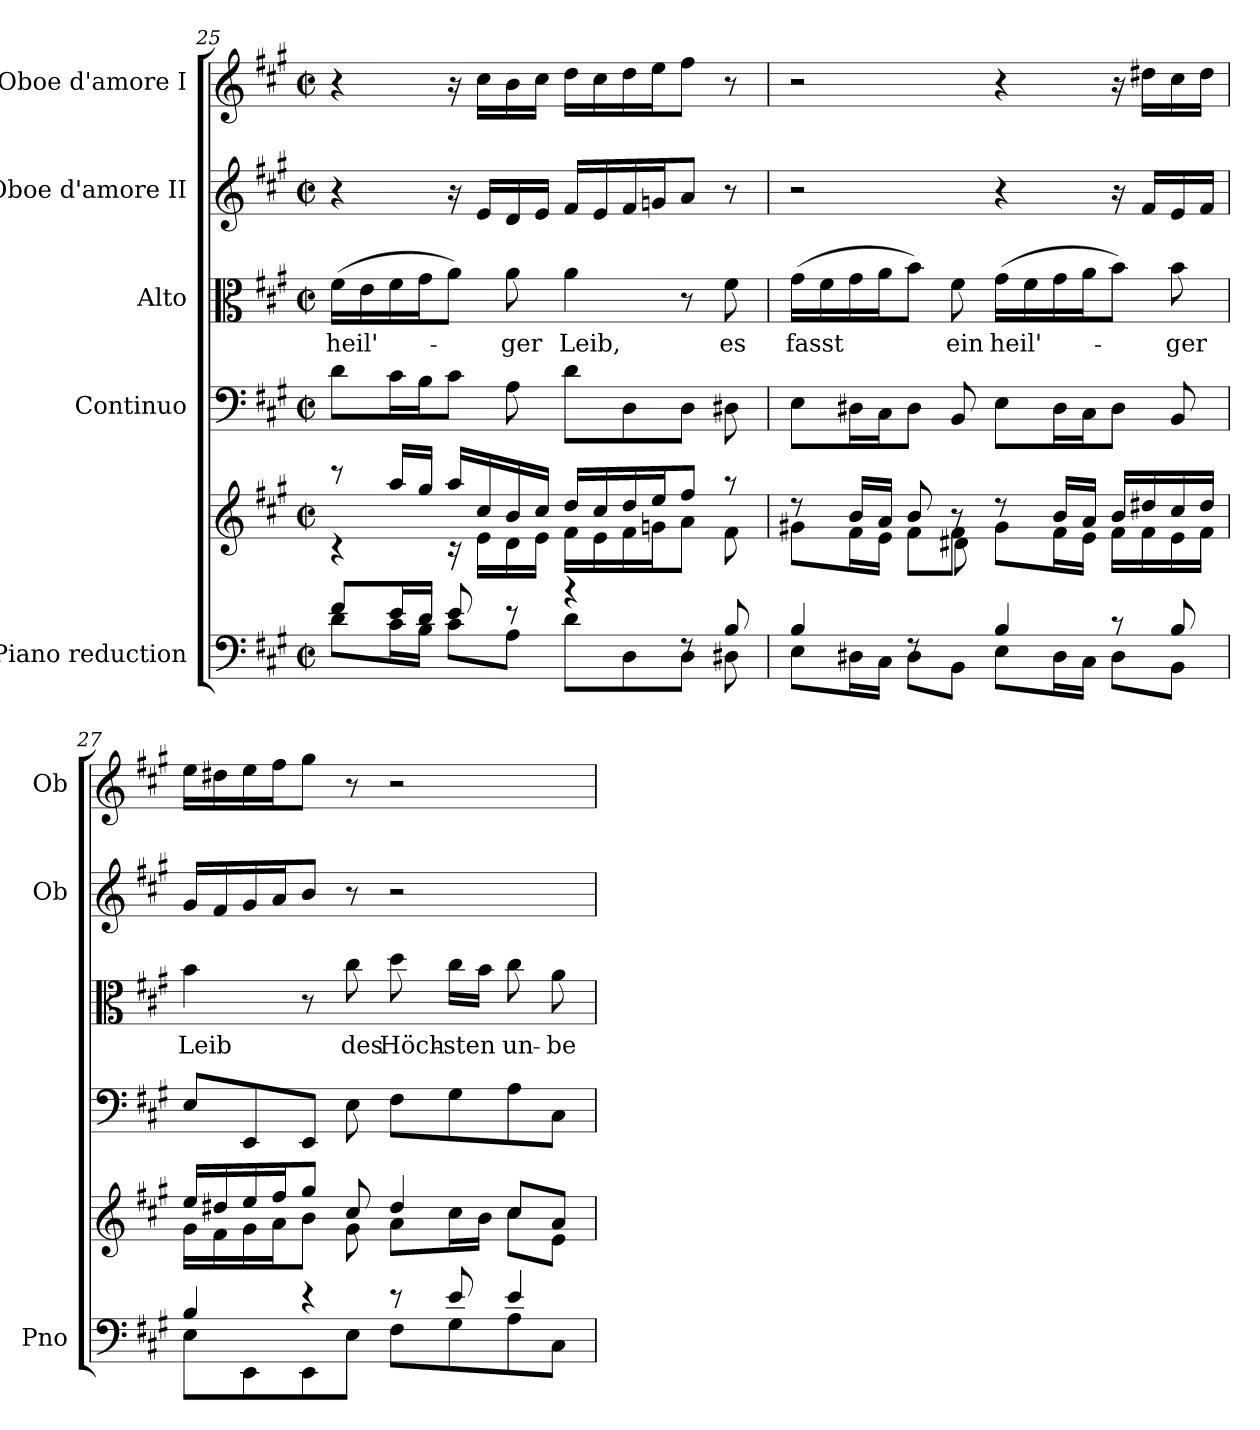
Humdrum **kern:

**kern	**kern	**kern	**kern	**text	**kern	**kern
*part5	*part5	*part4	*part3	*part3	*part2	*part1
*staff6	*staff5	*staff4	*staff3	*staff3	*staff2	*staff1
*I"Piano reduction	*	*I"Continuo	*I"Alto	*	*I"Oboe d'amore II	*I"Oboe d'amore I
*I'Pno	*	*	*	*	*I'Ob	*I'Ob
*clefF4	*clefG2	*clefF4	*clefC3	*	*clefG2	*clefG2
*k[f#c#g#]	*k[f#c#g#]	*k[f#c#g#]	*k[f#c#g#]	*	*k[f#c#g#]	*k[f#c#g#]
*M2/2	*M2/2	*M2/2	*M2/2	*	*M2/2	*M2/2
*met(c|)	*met(c|)	*met(c|)	*met(c|)	*	*met(c|)	*met(c|)
=25	=25	=25	=25	=25	=25	=25
*^	*^	*	*	*	*	*
!	!	!	!	!	!	!LO:LY:b	!	!
8f#/L	8d\L	8r	4r	8d\L	(>16f#\LL	heil'-	4r	4r
.	.	.	.	.	16e\	.	.	.
16e/L	16c#\L	16aa/LL	.	16c#\L	16f#\	.	.	.
16d/JJ	16B\JJ	16gg#/JJ	.	16B\J	16g#\J	.	.	.
8e/	8c#\L	16aa/LL	16r	8c#\J	8a\J)	.	16r	16r
.	.	16cc#/	16e\LL	.	.	.	16e/LL	16cc#\LL
!	!	!	!	!	!	!LO:LY:b	!	!
8r	8A\J	16b/	16d\	8A\	8a\	-ger	16d/	16b\
.	.	16cc#/JJ	16e\JJ	.	.	.	16e/JJ	16cc#\JJ
!	!	!	!	!	!	!LO:LY:b	!	!
4r	8d\L	16dd/LL	16f#\LL	8d\L	4a\	Leib,	16f#/LL	16dd\LL
.	.	16cc#/	16e\	.	.	.	16e/	16cc#\
.	8D\	16dd/	16f#\	8D\	.	.	16f#/	16dd\
.	.	16ee/J	16gn\J	.	.	.	16gn/J	16ee\J
8rF	8D\J	8ff#/J	8a\J	8D\J	8r	.	8a/J	8ff#\J
!	!	!	!	!	!	!LO:LY:b	!	!
8B/	8D#X\	8r	8f#\	8D#X\	8f#\	es	8r	8r
=26	=26	=26	=26	=26	=26	=26	=26	=26
*	*	*	*^	*	*	*	*	*
!	!	!	!	!	!	!	!LO:LY:b	!	!
4B/	8E\L	8r	8g#X\L	4.ryy	8E\L	(>16g#\LL	fasst	2r	2r
.	.	.	.	.	.	16f#\	.	.	.
.	16D#X\L	16b/LL	16f#\L	.	16D#X\L	16g#\	.	.	.
.	16C#\JJ	16a/JJ	16e\JJ	.	16C#\J	16a\J	.	.	.
8rF	8D#\L	8b/	8f#\L	.	8D#\J	8b\J)	.	.	.
!	!	!	!	!	!	!	!LO:LY:b	!	!
8ryy	8BB\J	8r	8f#\J	8d#X\	8BB/	8f#\	ein	.	.
!	!	!	!	!	!	!	!LO:LY:b	!	!
4B/	8E\L	8r	8g#\L	2ryy	8E\L	(>16g#\LL	heil'-	4r	4r
.	.	.	.	.	.	16f#\	.	.	.
.	16D#\L	16b/LL	16f#\L	.	16D#\L	16g#\	.	.	.
.	16C#\JJ	16a/JJ	16e\JJ	.	16C#\J	16a\J	.	.	.
8r	8D#\L	16b/LL	16f#\LL	.	8D#\J	8b\J)	.	16r	16r
.	.	16dd#X/	16f#\	.	.	.	.	16f#/LL	16dd#X\LL
!	!	!	!	!	!	!	!LO:LY:b	!	!
8B/	8BB\J	16cc#/	16e\	.	8BB/	8b\	-ger	16e/	16cc#\
.	.	16dd#/JJ	16f#\JJ	.	.	.	.	16f#/JJ	16dd#\JJ
*	*	*	*v	*v	*	*	*	*	*
!!LO:LB:g=z
=27	=27	=27	=27	=27	=27	=27	=27	=27
!	!	!	!	!	!	!LO:LY:b	!	!
4B/	8E\L	16ee/LL	16g#\LL	8E/L	4b\	Leib	16g#/LL	16ee\LL
.	.	16dd#X/	16f#\	.	.	.	16f#/	16dd#X\
.	8EE\	16ee/	16g#\	8EE/	.	.	16g#/	16ee\
.	.	16ff#/J	16a\J	.	.	.	16a/J	16ff#\J
4r	8EE\	8gg#/J	8b\J	8EE/J	8r	.	8b/J	8gg#\J
!	!	!	!	!	!	!LO:LY:b	!	!
.	8E\J	8cc#/	8g#\	8E\	8cc#\	des	8r	8r
!	!	!	!	!	!	!LO:LY:b	!	!
8r	8F#\L	4dd#/	8a\L	8F#\L	8dd\	Höch-	2r	2r
!	!	!	!	!	!	!LO:LY:b	!	!
8e/	8G#\	.	16cc#\L	8G#\	16cc#\LL	-sten	.	.
.	.	.	16b\JJ	.	16b\JJ	.	.	.
!	!	!	!	!	!	!LO:LY:b	!	!
4e/	8A\	8cc#/L	8cc#\L	8A\	8cc#\	un-	.	.
!	!	!	!	!	!	!LO:LY:b	!	!
.	8C#\J	8a/J	8e\J	8C#\J	8a\	-be-	.	.
*v	*v	*	*	*	*	*	*	*
*	*v	*v	*	*	*	*	*
=	=	=	=	=	=	=
*-	*-	*-	*-	*-	*-	*-
